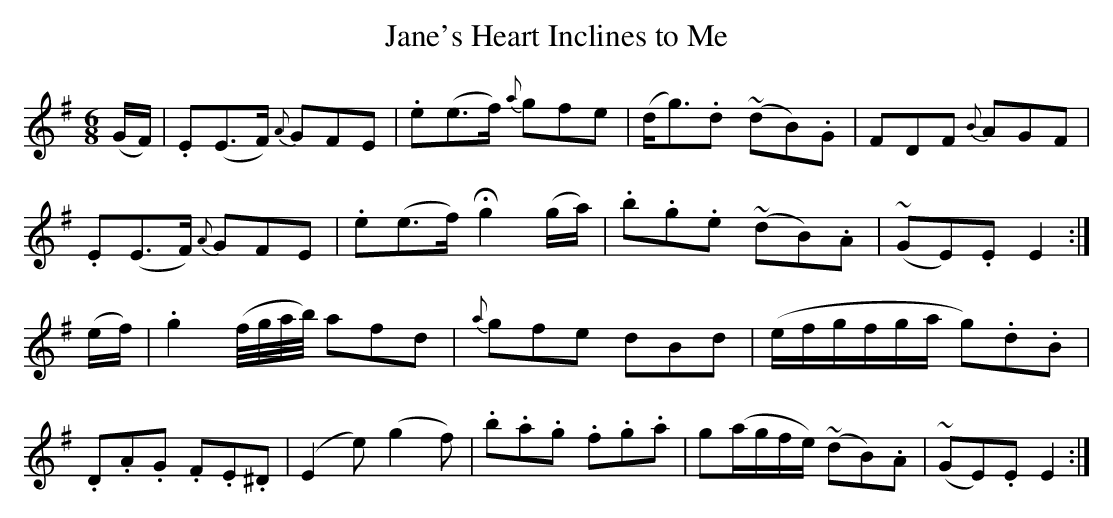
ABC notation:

X:1
T: Jane's Heart Inclines to Me
M:6/8
L:1/8
K:Em
(G/F/) | .E(E>F) {A}GFE | .e(e>f) {a}gfe | (d<g).d (~dB).G | FDF {B}AGF |
.E(E>F) {A}GFE | .e(e>f) Hg2 (g/a/) | .b.g.e (~dB).A | (~GE).E E2 :|
(e/f/) | .g2 (f/4g/4a/4b/4) afd | {a}gfe dBd | (e/f/g/f/g/a/ g).d.B |
.D.A.G .F.E.^D | (E2 e) (g2 f) | .b.a.g .f.g.a | g(a/g/f/e/) (~dB).A | (~GE).E E2 :|
